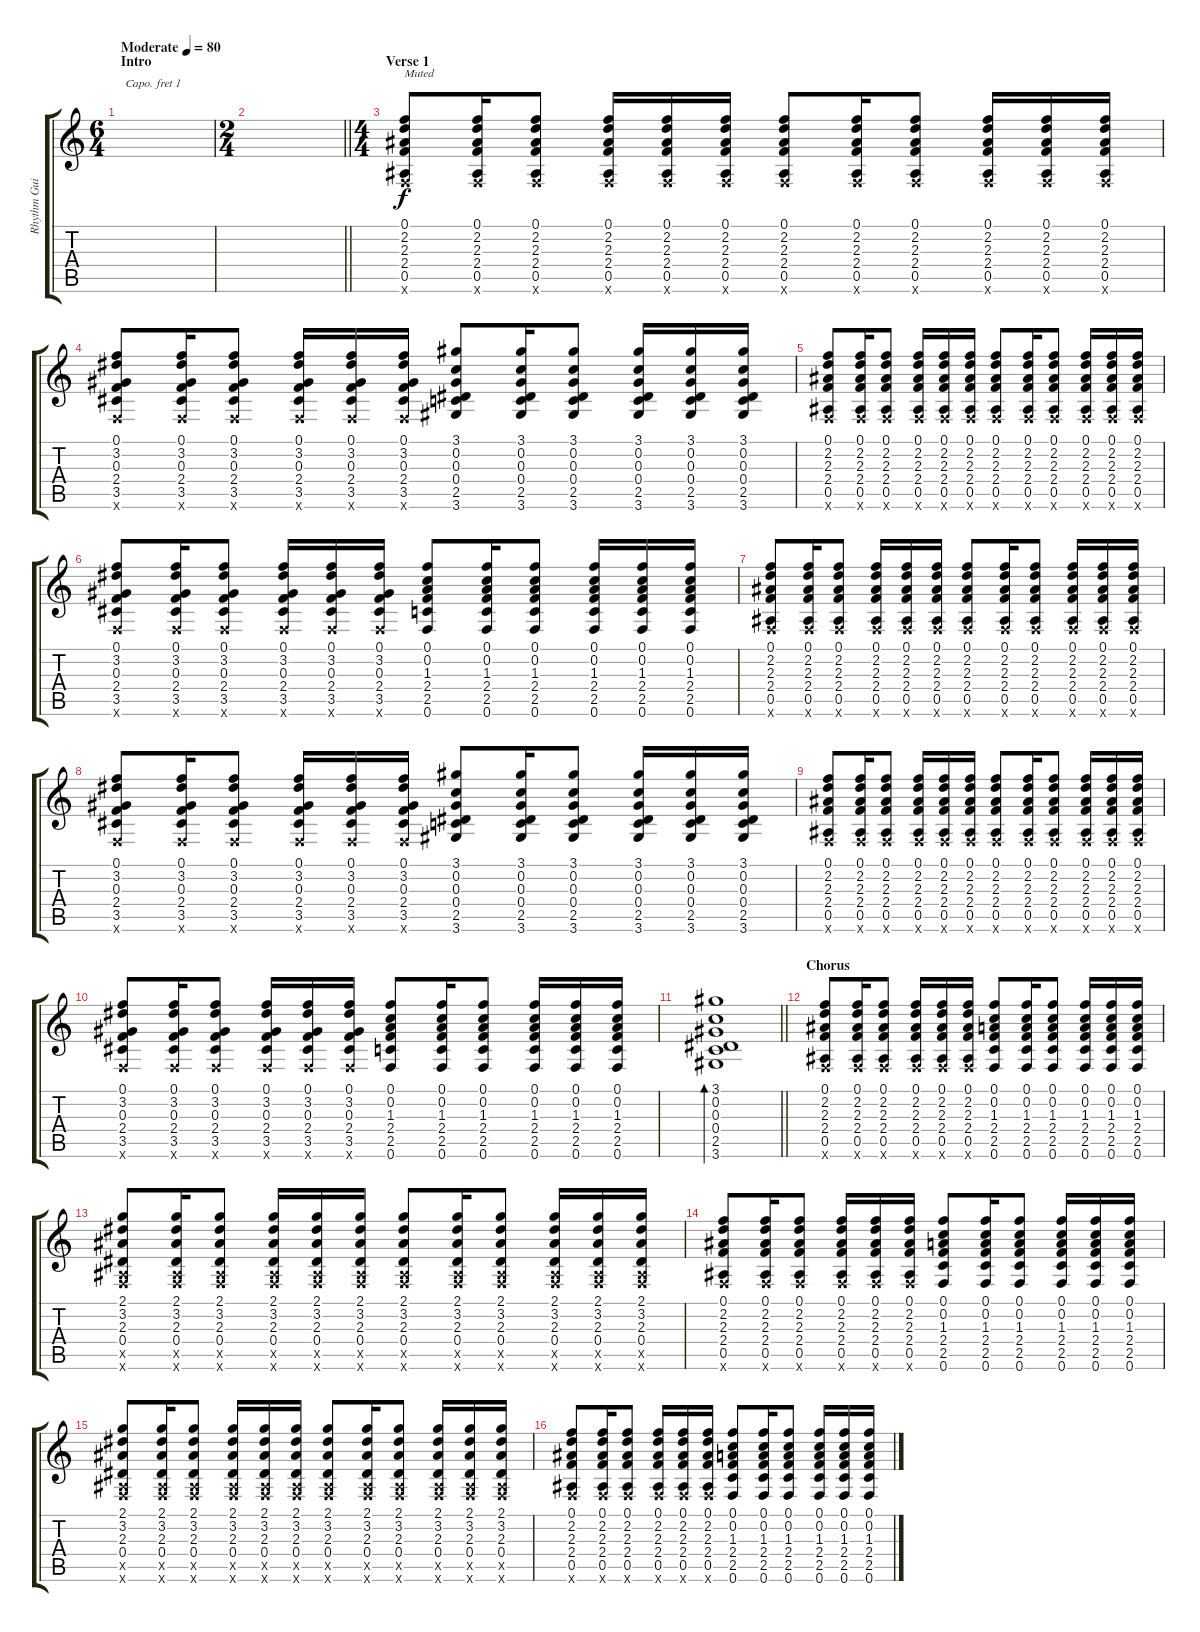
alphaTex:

\track ("Rhythm Guitar [Matty Benbrook]" "Rhythm Gui") {instrument acousticguitarsteel}
\staff {score tabs}
\capo 1
\tuning (E4 B3 G3 D3 A2 E2) {hide}
\ts (6 4)
\section ("" "Intro")
\tempo (80 "Moderate")
\clef g2
\ks c
|
\ts (2 4)
\barLineRight lightlight
|
\ts (4 4)
\section ("" "Verse 1")
(0.1 2.2 2.3 2.4 0.5 0.6{x}).8{txt "Muted" volume 3 balance 8} (0.1 2.2 2.3 2.4 0.5 0.6{x}).16 (0.1 2.2 2.3 2.4 0.5 0.6{x}).8 (0.1 2.2 2.3 2.4 0.5 0.6{x}).16 (0.1 2.2 2.3 2.4 0.5 0.6{x}).16 (0.1 2.2 2.3 2.4 0.5 0.6{x}).16 (0.1 2.2 2.3 2.4 0.5 0.6{x}).8 (0.1 2.2 2.3 2.4 0.5 0.6{x}).16 (0.1 2.2 2.3 2.4 0.5 0.6{x}).8 (0.1 2.2 2.3 2.4 0.5 0.6{x}).16 (0.1 2.2 2.3 2.4 0.5 0.6{x}).16 (0.1 2.2 2.3 2.4 0.5 0.6{x}).16 |
(0.1 3.2 0.3 2.4 3.5 0.6{x}).8 (0.1 3.2 0.3 2.4 3.5 0.6{x}).16 (0.1 3.2 0.3 2.4 3.5 0.6{x}).8 (0.1 3.2 0.3 2.4 3.5 0.6{x}).16 (0.1 3.2 0.3 2.4 3.5 0.6{x}).16 (0.1 3.2 0.3 2.4 3.5 0.6{x}).16 (3.1 0.2 0.3 0.4 2.5 3.6).8 (3.1 0.2 0.3 0.4 2.5 3.6).16 (3.1 0.2 0.3 0.4 2.5 3.6).8 (3.1 0.2 0.3 0.4 2.5 3.6).16 (3.1 0.2 0.3 0.4 2.5 3.6).16 (3.1 0.2 0.3 0.4 2.5 3.6).16 |
(0.1 2.2 2.3 2.4 0.5 0.6{x}).8 (0.1 2.2 2.3 2.4 0.5 0.6{x}).16 (0.1 2.2 2.3 2.4 0.5 0.6{x}).8 (0.1 2.2 2.3 2.4 0.5 0.6{x}).16 (0.1 2.2 2.3 2.4 0.5 0.6{x}).16 (0.1 2.2 2.3 2.4 0.5 0.6{x}).16 (0.1 2.2 2.3 2.4 0.5 0.6{x}).8 (0.1 2.2 2.3 2.4 0.5 0.6{x}).16 (0.1 2.2 2.3 2.4 0.5 0.6{x}).8 (0.1 2.2 2.3 2.4 0.5 0.6{x}).16 (0.1 2.2 2.3 2.4 0.5 0.6{x}).16 (0.1 2.2 2.3 2.4 0.5 0.6{x}).16 |
(0.1 3.2 0.3 2.4 3.5 0.6{x}).8 (0.1 3.2 0.3 2.4 3.5 0.6{x}).16 (0.1 3.2 0.3 2.4 3.5 0.6{x}).8 (0.1 3.2 0.3 2.4 3.5 0.6{x}).16 (0.1 3.2 0.3 2.4 3.5 0.6{x}).16 (0.1 3.2 0.3 2.4 3.5 0.6{x}).16 (0.1 0.2 1.3 2.4 2.5 0.6).8 (0.1 0.2 1.3 2.4 2.5 0.6).16 (0.1 0.2 1.3 2.4 2.5 0.6).8 (0.1 0.2 1.3 2.4 2.5 0.6).16 (0.1 0.2 1.3 2.4 2.5 0.6).16 (0.1 0.2 1.3 2.4 2.5 0.6).16 |
(0.1 2.2 2.3 2.4 0.5 0.6{x}).8{volume 7 balance 16} (0.1 2.2 2.3 2.4 0.5 0.6{x}).16 (0.1 2.2 2.3 2.4 0.5 0.6{x}).8 (0.1 2.2 2.3 2.4 0.5 0.6{x}).16 (0.1 2.2 2.3 2.4 0.5 0.6{x}).16 (0.1 2.2 2.3 2.4 0.5 0.6{x}).16 (0.1 2.2 2.3 2.4 0.5 0.6{x}).8 (0.1 2.2 2.3 2.4 0.5 0.6{x}).16 (0.1 2.2 2.3 2.4 0.5 0.6{x}).8 (0.1 2.2 2.3 2.4 0.5 0.6{x}).16 (0.1 2.2 2.3 2.4 0.5 0.6{x}).16 (0.1 2.2 2.3 2.4 0.5 0.6{x}).16 |
(0.1 3.2 0.3 2.4 3.5 0.6{x}).8 (0.1 3.2 0.3 2.4 3.5 0.6{x}).16 (0.1 3.2 0.3 2.4 3.5 0.6{x}).8 (0.1 3.2 0.3 2.4 3.5 0.6{x}).16 (0.1 3.2 0.3 2.4 3.5 0.6{x}).16 (0.1 3.2 0.3 2.4 3.5 0.6{x}).16 (3.1 0.2 0.3 0.4 2.5 3.6).8 (3.1 0.2 0.3 0.4 2.5 3.6).16 (3.1 0.2 0.3 0.4 2.5 3.6).8 (3.1 0.2 0.3 0.4 2.5 3.6).16 (3.1 0.2 0.3 0.4 2.5 3.6).16 (3.1 0.2 0.3 0.4 2.5 3.6).16 |
(0.1 2.2 2.3 2.4 0.5 0.6{x}).8 (0.1 2.2 2.3 2.4 0.5 0.6{x}).16 (0.1 2.2 2.3 2.4 0.5 0.6{x}).8 (0.1 2.2 2.3 2.4 0.5 0.6{x}).16 (0.1 2.2 2.3 2.4 0.5 0.6{x}).16 (0.1 2.2 2.3 2.4 0.5 0.6{x}).16 (0.1 2.2 2.3 2.4 0.5 0.6{x}).8 (0.1 2.2 2.3 2.4 0.5 0.6{x}).16 (0.1 2.2 2.3 2.4 0.5 0.6{x}).8 (0.1 2.2 2.3 2.4 0.5 0.6{x}).16 (0.1 2.2 2.3 2.4 0.5 0.6{x}).16 (0.1 2.2 2.3 2.4 0.5 0.6{x}).16 |
(0.1 3.2 0.3 2.4 3.5 0.6{x}).8 (0.1 3.2 0.3 2.4 3.5 0.6{x}).16 (0.1 3.2 0.3 2.4 3.5 0.6{x}).8 (0.1 3.2 0.3 2.4 3.5 0.6{x}).16 (0.1 3.2 0.3 2.4 3.5 0.6{x}).16 (0.1 3.2 0.3 2.4 3.5 0.6{x}).16 (0.1 0.2 1.3 2.4 2.5 0.6).8 (0.1 0.2 1.3 2.4 2.5 0.6).16 (0.1 0.2 1.3 2.4 2.5 0.6).8 (0.1 0.2 1.3 2.4 2.5 0.6).16 (0.1 0.2 1.3 2.4 2.5 0.6).16 (0.1 0.2 1.3 2.4 2.5 0.6).16 |
\barLineRight lightlight
(3.1 0.2 0.3 0.4 2.5 3.6).1{bd 30} |
\section ("" "Chorus")
(0.1 2.2 2.3 2.4 0.5 0.6{x}).8 (0.1 2.2 2.3 2.4 0.5 0.6{x}).16 (0.1 2.2 2.3 2.4 0.5 0.6{x}).8 (0.1 2.2 2.3 2.4 0.5 0.6{x}).16 (0.1 2.2 2.3 2.4 0.5 0.6{x}).16 (0.1 2.2 2.3 2.4 0.5 0.6{x}).16 (0.1 0.2 1.3 2.4 2.5 0.6).8 (0.1 0.2 1.3 2.4 2.5 0.6).16 (0.1 0.2 1.3 2.4 2.5 0.6).8 (0.1 0.2 1.3 2.4 2.5 0.6).16 (0.1 0.2 1.3 2.4 2.5 0.6).16 (0.1 0.2 1.3 2.4 2.5 0.6).16 |
(2.1 3.2 2.3 0.4 0.5{x} 0.6{x}).8 (2.1 3.2 2.3 0.4 0.5{x} 0.6{x}).16 (2.1 3.2 2.3 0.4 0.5{x} 0.6{x}).8 (2.1 3.2 2.3 0.4 0.5{x} 0.6{x}).16 (2.1 3.2 2.3 0.4 0.5{x} 0.6{x}).16 (2.1 3.2 2.3 0.4 0.5{x} 0.6{x}).16 (2.1 3.2 2.3 0.4 0.5{x} 0.6{x}).8 (2.1 3.2 2.3 0.4 0.5{x} 0.6{x}).16 (2.1 3.2 2.3 0.4 0.5{x} 0.6{x}).8 (2.1 3.2 2.3 0.4 0.5{x} 0.6{x}).16 (2.1 3.2 2.3 0.4 0.5{x} 0.6{x}).16 (2.1 3.2 2.3 0.4 0.5{x} 0.6{x}).16 |
(0.1 2.2 2.3 2.4 0.5 0.6{x}).8 (0.1 2.2 2.3 2.4 0.5 0.6{x}).16 (0.1 2.2 2.3 2.4 0.5 0.6{x}).8 (0.1 2.2 2.3 2.4 0.5 0.6{x}).16 (0.1 2.2 2.3 2.4 0.5 0.6{x}).16 (0.1 2.2 2.3 2.4 0.5 0.6{x}).16 (0.1 0.2 1.3 2.4 2.5 0.6).8 (0.1 0.2 1.3 2.4 2.5 0.6).16 (0.1 0.2 1.3 2.4 2.5 0.6).8 (0.1 0.2 1.3 2.4 2.5 0.6).16 (0.1 0.2 1.3 2.4 2.5 0.6).16 (0.1 0.2 1.3 2.4 2.5 0.6).16 |
(2.1 3.2 2.3 0.4 0.5{x} 0.6{x}).8 (2.1 3.2 2.3 0.4 0.5{x} 0.6{x}).16 (2.1 3.2 2.3 0.4 0.5{x} 0.6{x}).8 (2.1 3.2 2.3 0.4 0.5{x} 0.6{x}).16 (2.1 3.2 2.3 0.4 0.5{x} 0.6{x}).16 (2.1 3.2 2.3 0.4 0.5{x} 0.6{x}).16 (2.1 3.2 2.3 0.4 0.5{x} 0.6{x}).8 (2.1 3.2 2.3 0.4 0.5{x} 0.6{x}).16 (2.1 3.2 2.3 0.4 0.5{x} 0.6{x}).8 (2.1 3.2 2.3 0.4 0.5{x} 0.6{x}).16 (2.1 3.2 2.3 0.4 0.5{x} 0.6{x}).16 (2.1 3.2 2.3 0.4 0.5{x} 0.6{x}).16 |
(0.1 2.2 2.3 2.4 0.5 0.6{x}).8 (0.1 2.2 2.3 2.4 0.5 0.6{x}).16 (0.1 2.2 2.3 2.4 0.5 0.6{x}).8 (0.1 2.2 2.3 2.4 0.5 0.6{x}).16 (0.1 2.2 2.3 2.4 0.5 0.6{x}).16 (0.1 2.2 2.3 2.4 0.5 0.6{x}).16 (0.1 0.2 1.3 2.4 2.5 0.6).8 (0.1 0.2 1.3 2.4 2.5 0.6).16 (0.1 0.2 1.3 2.4 2.5 0.6).8 (0.1 0.2 1.3 2.4 2.5 0.6).16 (0.1 0.2 1.3 2.4 2.5 0.6).16 (0.1 0.2 1.3 2.4 2.5 0.6).16
